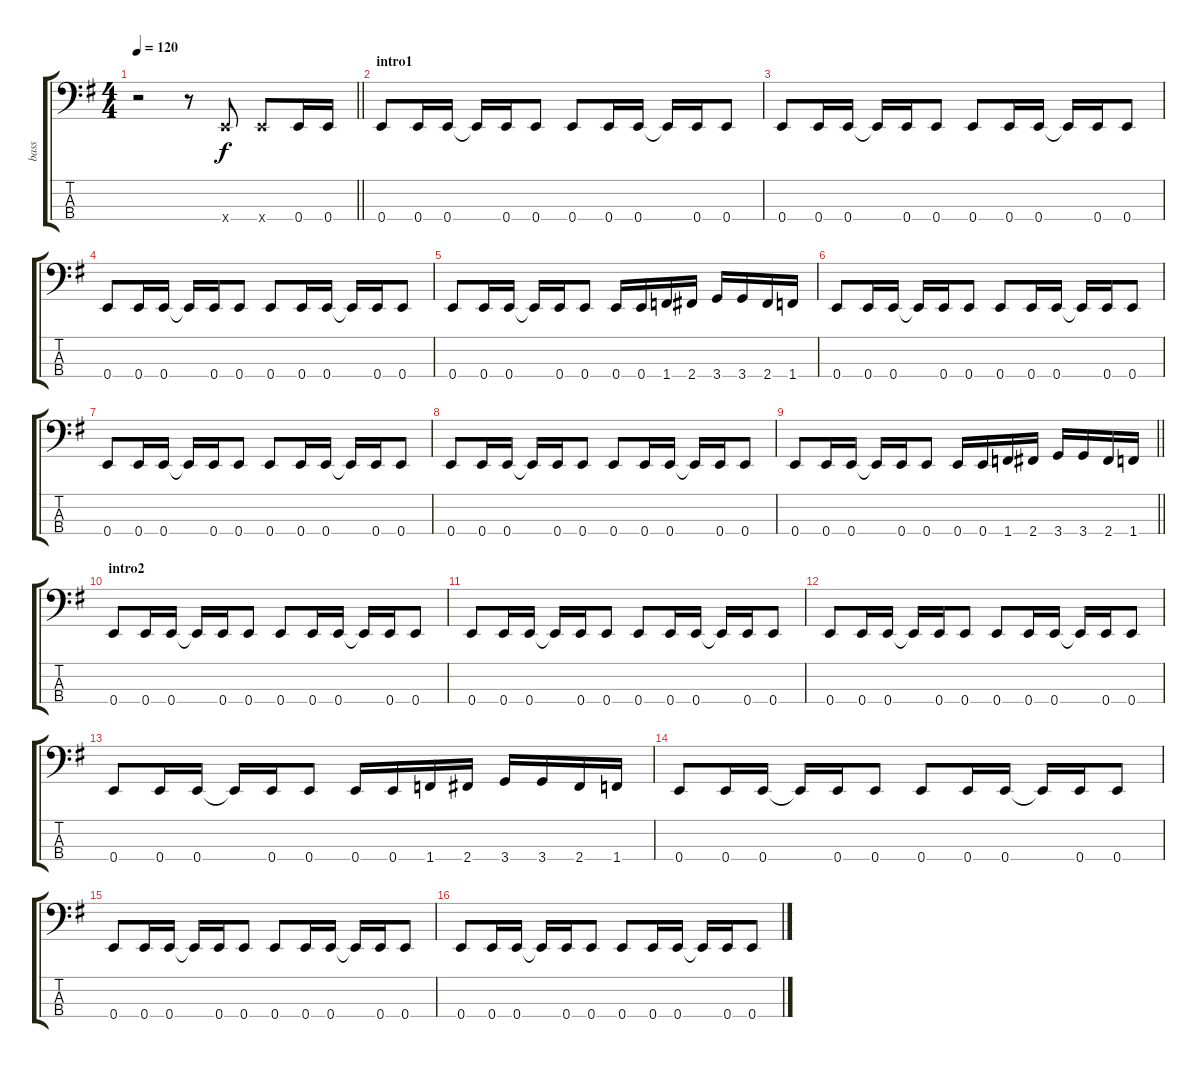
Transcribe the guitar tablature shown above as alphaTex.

\track ("bass" "bass") {instrument acousticguitarnylon}
\staff {score tabs}
\tuning (G2 D2 A1 E1) {hide}
\ts (4 4)
\tempo 120
\clef f4
\barLineRight lightlight
\ks eminor
r.2{dy f instrument acousticguitarnylon} r.8 0.4{x}.8 0.4{x}.8 0.4.16 0.4.16 |
\section ("" "intro1")
0.4.8 0.4.16 0.4.16 0.4{t}.16 0.4.16 0.4.8 0.4.8 0.4.16 0.4.16 0.4{t}.16 0.4.16 0.4.8 |
0.4.8 0.4.16 0.4.16 0.4{t}.16 0.4.16 0.4.8 0.4.8 0.4.16 0.4.16 0.4{t}.16 0.4.16 0.4.8 |
0.4.8 0.4.16 0.4.16 0.4{t}.16 0.4.16 0.4.8 0.4.8 0.4.16 0.4.16 0.4{t}.16 0.4.16 0.4.8 |
0.4.8 0.4.16 0.4.16 0.4{t}.16 0.4.16 0.4.8 0.4.16 0.4.16 1.4.16 2.4.16 3.4.16 3.4.16 2.4.16 1.4.16 |
0.4.8 0.4.16 0.4.16 0.4{t}.16 0.4.16 0.4.8 0.4.8 0.4.16 0.4.16 0.4{t}.16 0.4.16 0.4.8 |
0.4.8 0.4.16 0.4.16 0.4{t}.16 0.4.16 0.4.8 0.4.8 0.4.16 0.4.16 0.4{t}.16 0.4.16 0.4.8 |
0.4.8 0.4.16 0.4.16 0.4{t}.16 0.4.16 0.4.8 0.4.8 0.4.16 0.4.16 0.4{t}.16 0.4.16 0.4.8 |
\barLineRight lightlight
0.4.8 0.4.16 0.4.16 0.4{t}.16 0.4.16 0.4.8 0.4.16 0.4.16 1.4.16 2.4.16 3.4.16 3.4.16 2.4.16 1.4.16 |
\section ("" "intro2")
0.4.8 0.4.16 0.4.16 0.4{t}.16 0.4.16 0.4.8 0.4.8 0.4.16 0.4.16 0.4{t}.16 0.4.16 0.4.8 |
0.4.8 0.4.16 0.4.16 0.4{t}.16 0.4.16 0.4.8 0.4.8 0.4.16 0.4.16 0.4{t}.16 0.4.16 0.4.8 |
0.4.8 0.4.16 0.4.16 0.4{t}.16 0.4.16 0.4.8 0.4.8 0.4.16 0.4.16 0.4{t}.16 0.4.16 0.4.8 |
0.4.8 0.4.16 0.4.16 0.4{t}.16 0.4.16 0.4.8 0.4.16 0.4.16 1.4.16 2.4.16 3.4.16 3.4.16 2.4.16 1.4.16 |
0.4.8 0.4.16 0.4.16 0.4{t}.16 0.4.16 0.4.8 0.4.8 0.4.16 0.4.16 0.4{t}.16 0.4.16 0.4.8 |
0.4.8 0.4.16 0.4.16 0.4{t}.16 0.4.16 0.4.8 0.4.8 0.4.16 0.4.16 0.4{t}.16 0.4.16 0.4.8 |
0.4.8 0.4.16 0.4.16 0.4{t}.16 0.4.16 0.4.8 0.4.8 0.4.16 0.4.16 0.4{t}.16 0.4.16 0.4.8
